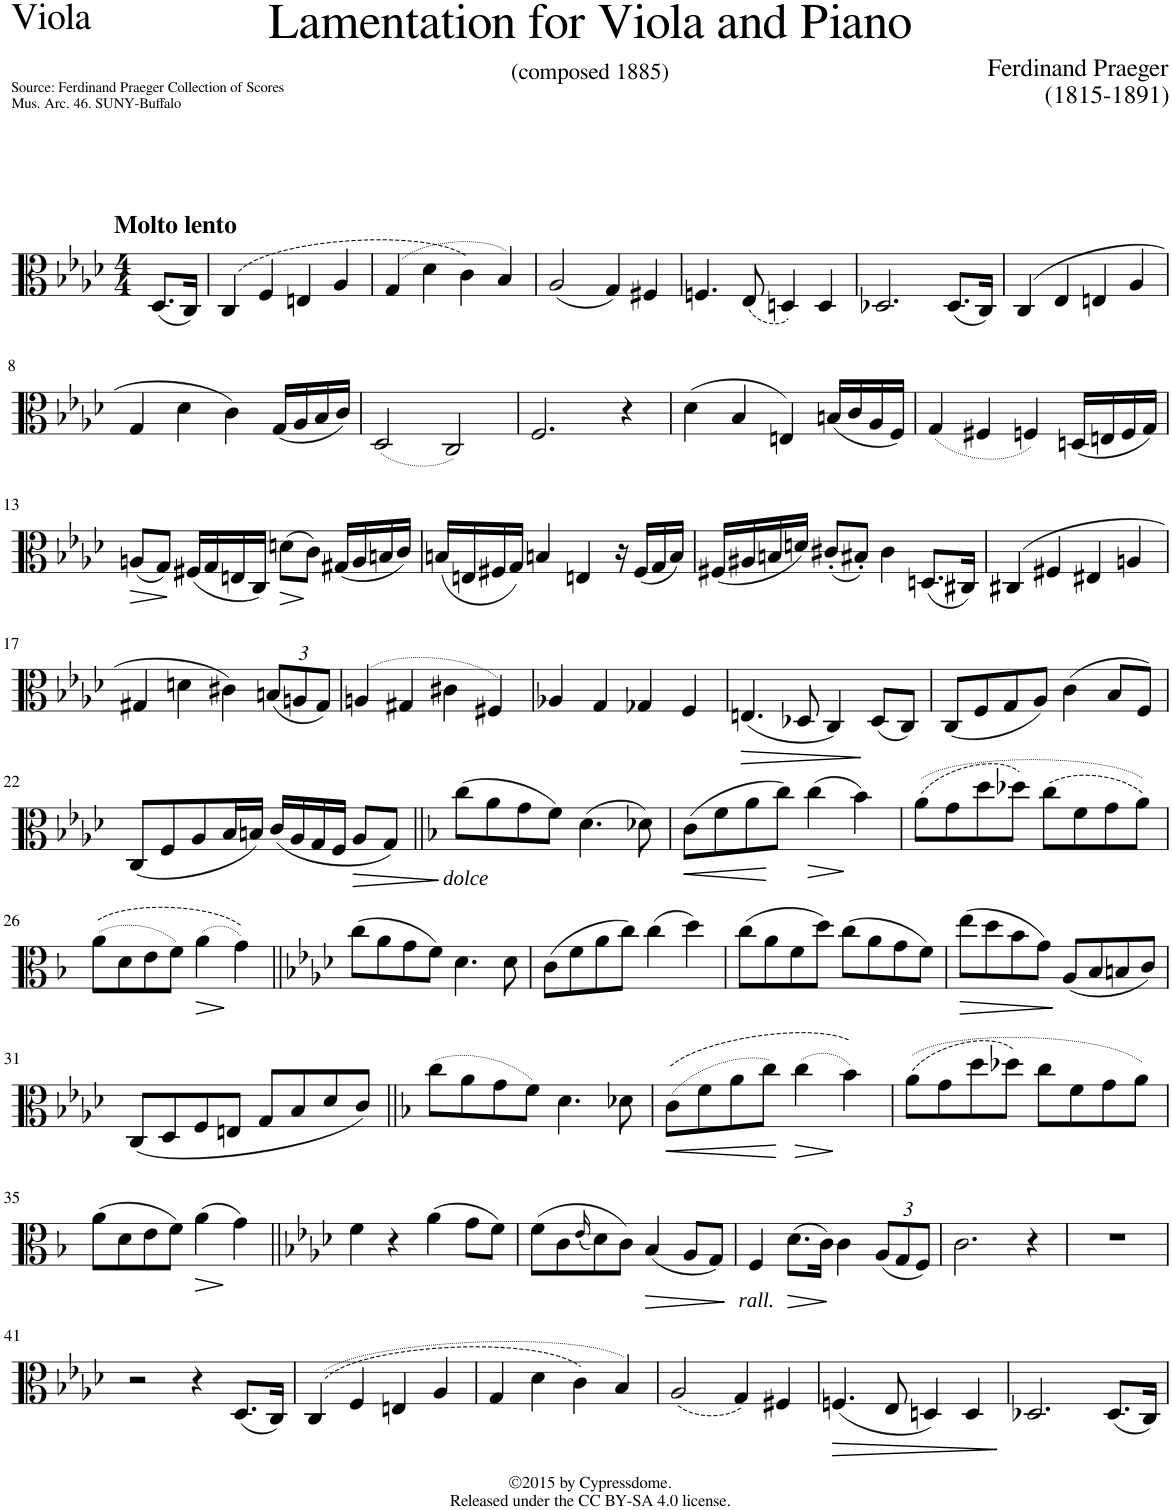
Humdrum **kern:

**kern	**dynam
*part1	*part1
*staff1	*staff1
*I"Viola	*
*I'Vla.	*
*clefC3	*
*k[b-e-a-d-]	*
*M4/4	*
=1	=1
!LO:TX:a:B:t=Molto lento	!
(8.D-/L	.
16C/Jk)	.
=2	=2
(4C/	.
4F/	.
4En/	.
4A-/	.
=3	=3
(4G/	.
4d-\	.
4c\)	.
4B-/)	.
=4	=4
(2A-/	.
4G/)	.
4F#X/	.
=5	=5
4.Fn/	.
(8E-/	.
4Dn/)	.
4D/	.
=6	=6
2.D-X/	.
(8.D-/L	.
16C/Jk)	.
=7	=7
(4C/	.
4E-/	.
4En/	.
4A-/	.
!!LO:LB:g=z
=8	=8
4G/	.
4d-\	.
4c\)	.
(16G/LL	.
16A-/	.
16B-/	.
16c/JJ)	.
=9	=9
(2D-/	.
2C/)	.
=10	=10
2.F/	.
4r	.
=11	=11
(4d-\	.
4B-/	.
4En/)	.
(16Bn/LL	.
16c/	.
16A-/	.
16F/JJ)	.
=12	=12
(4G/	.
4F#X/	.
4Fn/)	.
(16Dn/LL	.
16En/	.
16F/	.
16G/JJ)	.
!!LO:LB:g=z
=13	=13
!	!LO:HP:b
(8An/L	>
8G/J)	]
(16F#X/LL	.
16G/	.
16En/	.
16C/JJ)	.
!	!LO:HP:b
(8dn\L	>
8c\J)	]
(16G#X/LL	.
16A/	.
16Bn/	.
16c/JJ)	.
=14	=14
(16Bn/LL	.
16En/	.
16F#X/	.
16G/JJ)	.
4Bn/	.
4En/	.
16r	.
(16F#/LL	.
16G/	.
16B/JJ)	.
=15	=15
(16F#X/LL	.
16A#X/	.
16Bn/	.
16dn/JJ)	.
(8c#X'/L	.
8B#X'/J)	.
4c#\	.
(8.Dn/L	.
16C#X/Jk)	.
=16	=16
(4C#X/	.
4F#X/	.
4E#X/	.
4An/	.
!!LO:LB:g=z
=17	=17
4G#X/	.
4dn\	.
4c#X\)	.
*Xbrackettup	*
(12Bn/L	.
12An/	.
12G#/J)	.
=18	=18
(4An/	.
4G#X/	.
4c#X\	.
4F#X/)	.
=19	=19
4A-X/	.
4G/	.
4G-X/	.
4F/	.
=20	=20
!	!LO:HP:b
(4.En/	>
8D-X/	.
4C/)	.
(8D-/L	]
8C/J)	.
=21	=21
(8C/L	.
8F/	.
8G/	.
8A-/J)	.
(4c\	.
8B-/L	.
8F/J)	.
!!LO:LB:g=z
=22	=22
(8C/L	.
8F/	.
8A-/	.
16B-/L	.
16Bn/JJ)	.
(16c/LL	.
16A-/	.
16G/	.
16F/JJ	.
!	!LO:HP:b
8A-/L	>
8G/J)	.
.	]
=23||	=23||
*k[b-]	*
!	!LO:DY:b
(8cc\L	other-dynamics
8a\	.
8g\	.
8f\J)	.
(4.d\	.
8d-X\)	.
=24	=24
!	!LO:HP:b
(8c\L	<
8f\	.
8a\	.
8cc\J)	[
!	!LO:HP:b
(4cc\	>
4b-\)	]
=25	=25
((8a\L	.
8g\	.
8dd\	.
8dd-X\J)	.
(8cc\L	.
8f\	.
8g\	.
8a\J))	.
!!LO:LB:g=z
=26	=26
((8a\L	.
8d\	.
8e\	.
8f\J)	.
!	!LO:HP:b
(4a\	>
4g\))	]
=27||	=27||
*k[b-e-a-d-]	*
(8cc\L	.
8a-\	.
8g\	.
8f\J)	.
4.d-\	.
8d-\	.
=28	=28
(8c\L	.
8f\	.
8a-\	.
8cc\J)	.
(4cc\	.
4dd-\)	.
=29	=29
(8cc\L	.
8a-\	.
8f\	.
8dd-\J)	.
(8cc\L	.
8a-\	.
8g\	.
8f\J)	.
=30	=30
!	!LO:HP:b
(8ee-\L	>
8dd-\	.
8b-\	.
8g\J)	.
(8A-/L	]
8B-/	.
8Bn/	.
8c/J)	.
!!LO:LB:g=z
=31	=31
(8C/L	.
8D-/	.
8F/	.
8En/J	.
8G/L	.
8B-/	.
8d-/	.
8c/J)	.
=32||	=32||
*k[b-]	*
(8cc\L	.
8a\	.
8g\	.
8f\J)	.
4.d\	.
8d-X\	.
=33	=33
!	!LO:HP:b
((8c\L	<
8f\	.
8a\	.
8cc\J)	.
!	!LO:HP:n=1:b
(4cc\	[ >
4b-\))	]
=34	=34
((8a\L	.
8g\	.
8dd\	.
8dd-X\J)	.
8cc\L	.
8f\	.
8g\	.
8a\J)	.
!!LO:LB:g=z
=35	=35
(8a\L	.
8d\	.
8e\	.
8f\J)	.
!	!LO:HP:b
(4a\	>
4g\)	]
=36||	=36||
*k[b-e-a-d-]	*
4f\	.
4r	.
(4a-\	.
8g\L	.
8f\J)	.
=37	=37
(8f\L	.
8c\	.
(16qe-/	.
8d-\)	.
8c\J)	.
!	!LO:HP:b
(4B-/	>
8A-/L	.
8G/J)	.
.	]
=38	=38
!	!LO:DY:b
4F/	other-dynamics
!	!LO:HP:b
(8.d-\L	>
16c\Jk)	.
4c\	]
(12A-/L	.
12G/	.
12F/J)	.
=39	=39
2.c\	.
4r	.
=40	=40
1r	.
!!LO:LB:g=z
=41	=41
2r	.
4r	.
(8.D-/L	.
16C/Jk)	.
=42	=42
((4C/	.
4F/	.
4En/	.
4A-/	.
=43	=43
4G/	.
4d-\	.
4c\)	.
4B-/)	.
=44	=44
(2A-/	.
4G/)	.
4F#X/	.
=45	=45
!	!LO:HP:b
(4.Fn/	>
8E-/	.
4Dn/)	.
4D/	.
.	]
=46	=46
2.D-X/	.
(8.D-/L	.
16C/Jk)	.
=	=
*-	*-
